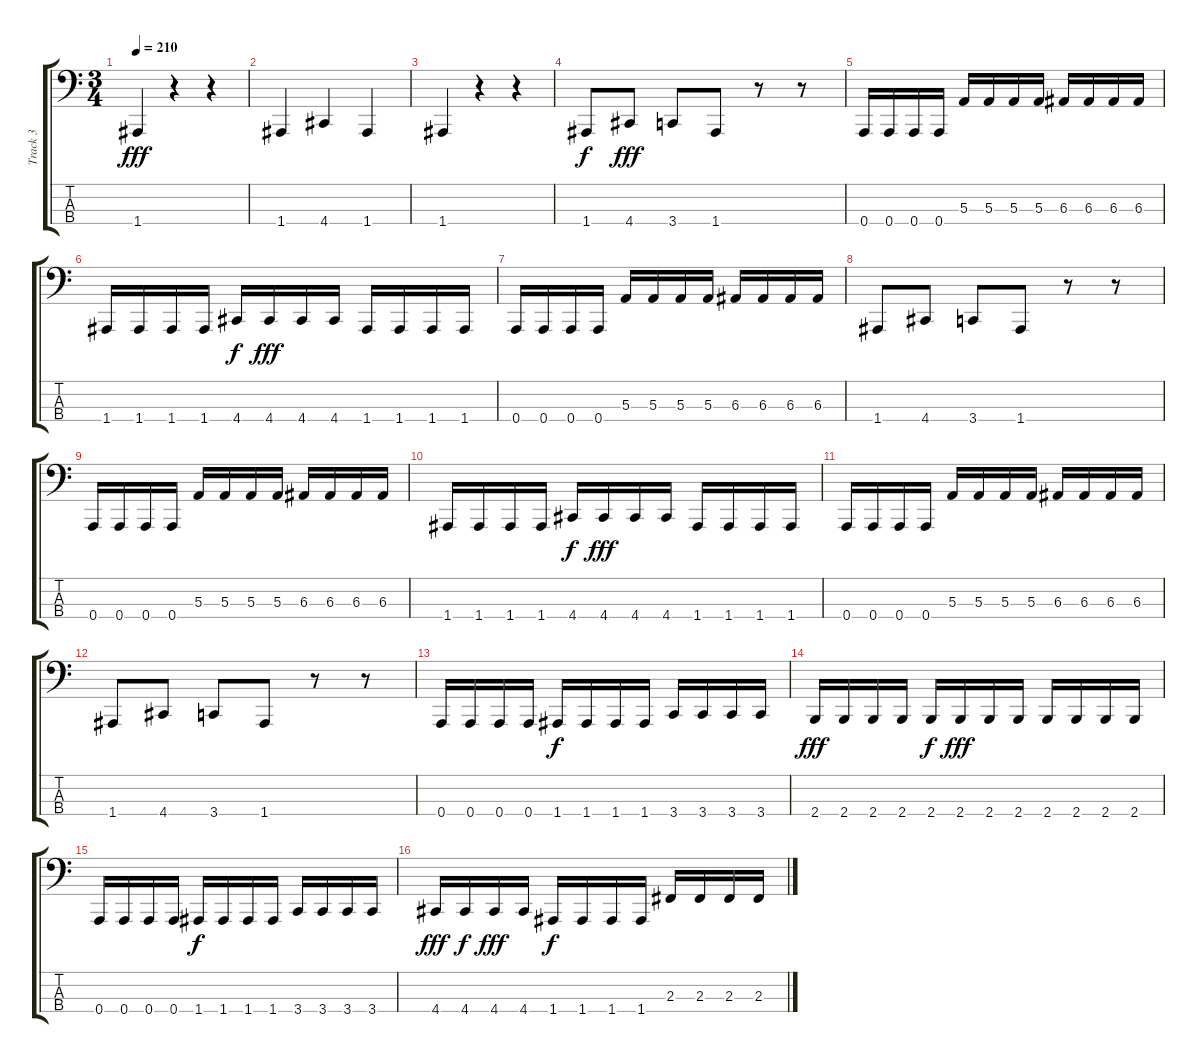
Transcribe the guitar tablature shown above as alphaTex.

\track ("Track 3" "Track 3") {instrument electricbassfinger}
\staff {score tabs}
\tuning (D2 A1 E1 A0) {hide}
\ts (3 4)
\tempo 210
\clef f4
\ks c
1.4.4{dy fff} r.4 r.4 |
1.4.4 4.4.4 1.4.4 |
1.4.4 r.4 r.4 |
1.4.8{dy f} 4.4.8{dy fff} 3.4.8 1.4.8 r.8 r.8 |
0.4.16 0.4.16 0.4.16 0.4.16 5.3.16 5.3.16 5.3.16 5.3.16 6.3.16 6.3.16 6.3.16 6.3.16 |
1.4.16 1.4.16 1.4.16 1.4.16 4.4.16{dy f} 4.4.16{dy fff} 4.4.16 4.4.16 1.4.16 1.4.16 1.4.16 1.4.16 |
0.4.16 0.4.16 0.4.16 0.4.16 5.3.16 5.3.16 5.3.16 5.3.16 6.3.16 6.3.16 6.3.16 6.3.16 |
1.4.8 4.4.8 3.4.8 1.4.8 r.8 r.8 |
0.4.16 0.4.16 0.4.16 0.4.16 5.3.16 5.3.16 5.3.16 5.3.16 6.3.16 6.3.16 6.3.16 6.3.16 |
1.4.16 1.4.16 1.4.16 1.4.16 4.4.16{dy f} 4.4.16{dy fff} 4.4.16 4.4.16 1.4.16 1.4.16 1.4.16 1.4.16 |
0.4.16 0.4.16 0.4.16 0.4.16 5.3.16 5.3.16 5.3.16 5.3.16 6.3.16 6.3.16 6.3.16 6.3.16 |
1.4.8 4.4.8 3.4.8 1.4.8 r.8 r.8 |
0.4.16 0.4.16 0.4.16 0.4.16 1.4.16{dy f} 1.4.16 1.4.16 1.4.16 3.4.16 3.4.16 3.4.16 3.4.16 |
2.4.16{dy fff} 2.4.16 2.4.16 2.4.16 2.4.16{dy f} 2.4.16{dy fff} 2.4.16 2.4.16 2.4.16 2.4.16 2.4.16 2.4.16 |
0.4.16 0.4.16 0.4.16 0.4.16 1.4.16{dy f} 1.4.16 1.4.16 1.4.16 3.4.16 3.4.16 3.4.16 3.4.16 |
4.4.16{dy fff} 4.4.16{dy f} 4.4.16{dy fff} 4.4.16 1.4.16{dy f} 1.4.16 1.4.16 1.4.16 2.3.16 2.3.16 2.3.16 2.3.16
